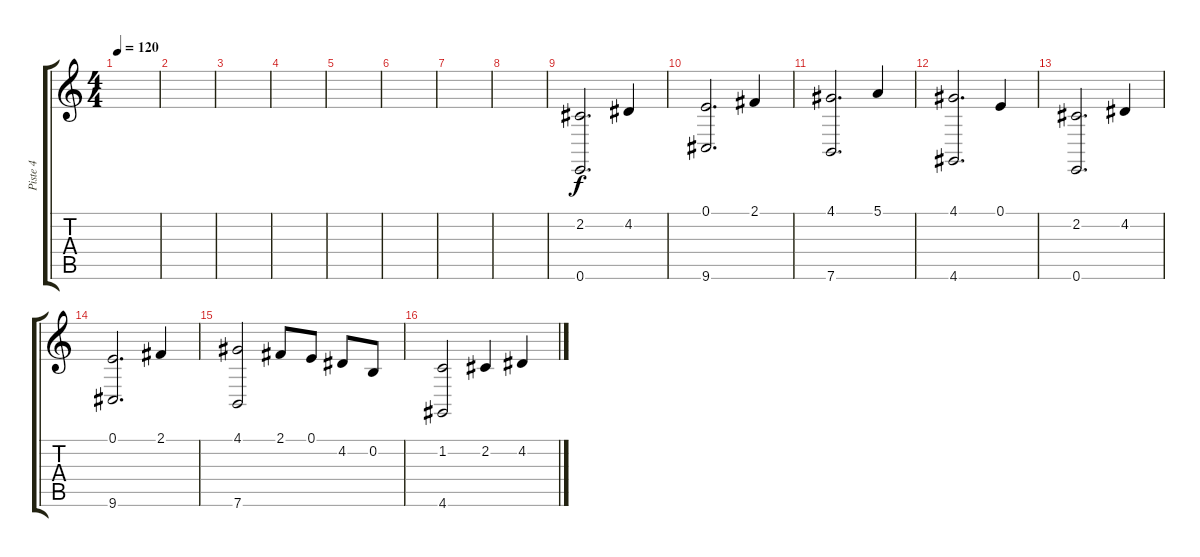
\track ("Piste 4" "Piste 4") {instrument tremolostrings}
\staff {score tabs}
\tuning (E4 B3 G3 D3 A2 E2) {hide}
\ts (4 4)
\tempo 120
\clef g2
\ks c
|
|
|
|
|
|
|
|
(2.2 0.6).2{d} 4.2.4 |
(0.1 9.6).2{d} 2.1.4 |
(4.1 7.6).2{d} 5.1.4 |
(4.1 4.6).2{d} 0.1.4 |
(2.2 0.6).2{d} 4.2.4 |
(0.1 9.6).2{d} 2.1.4 |
(4.1 7.6).2 2.1.8 0.1.8 4.2.8 0.2.8 |
(1.2 4.6).2 2.2.4 4.2.4
